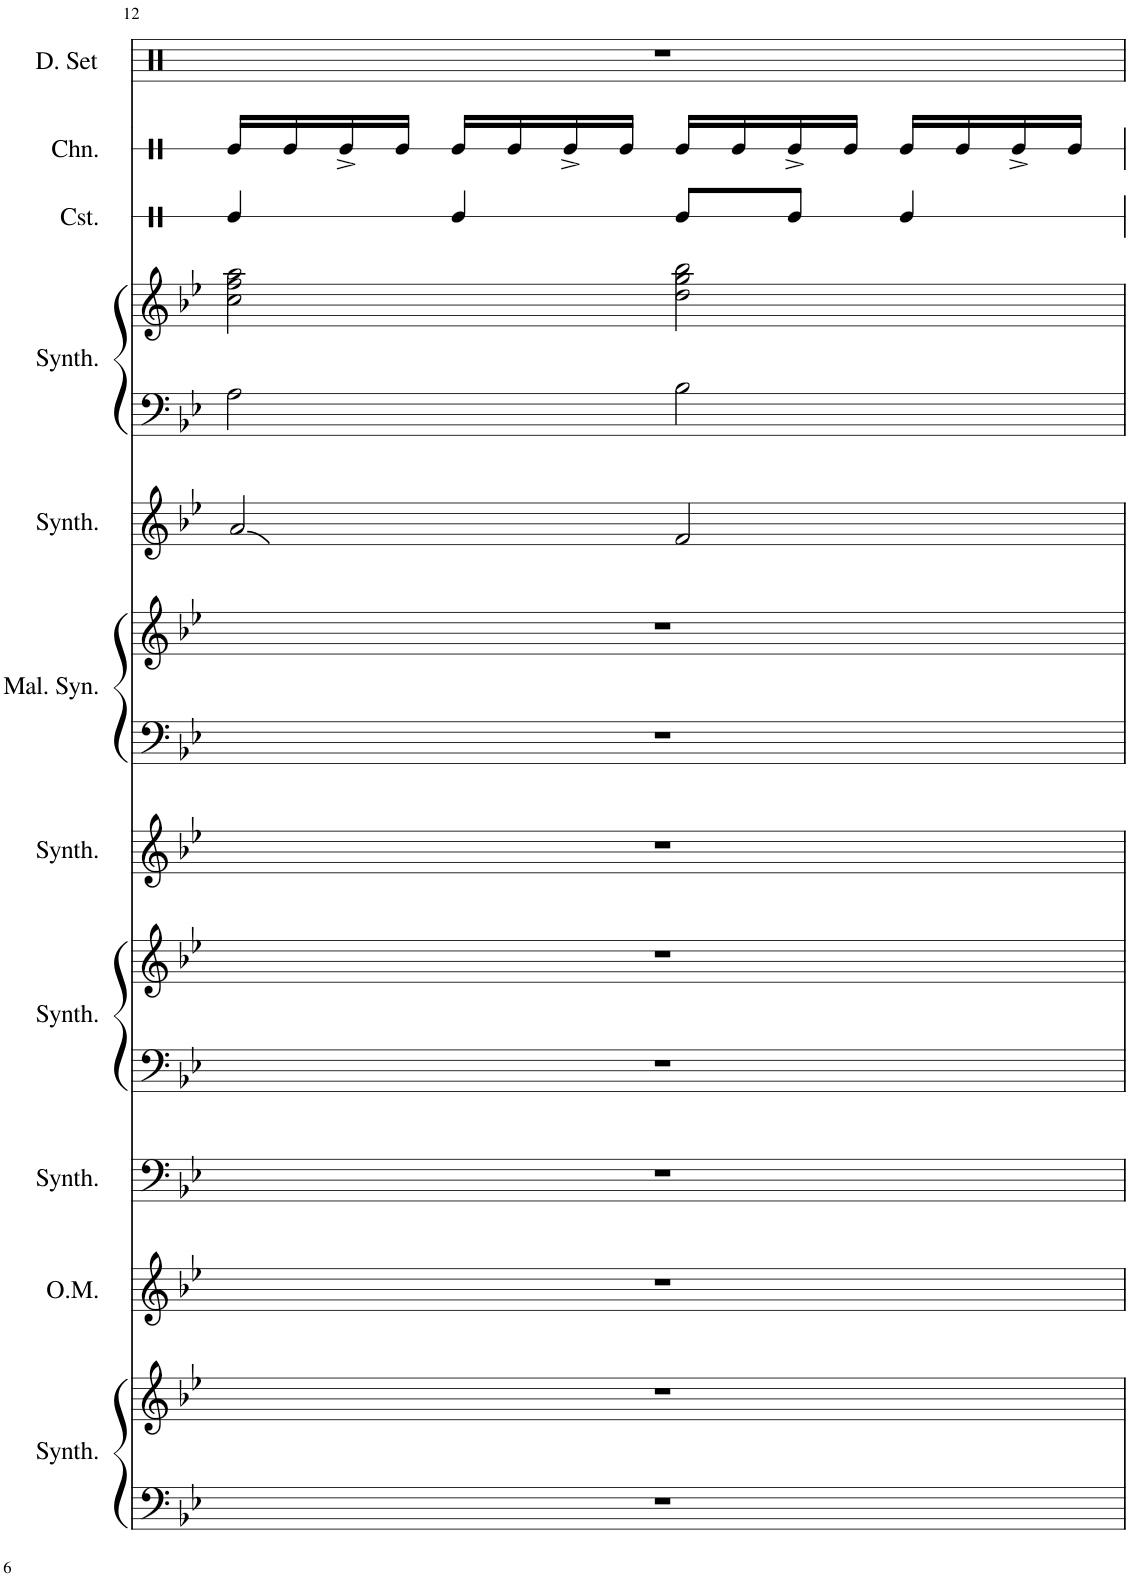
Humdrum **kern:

**kern	**kern	**kern	**kern	**kern	**kern	**kern	**kern	**kern	**kern	**kern	**kern	**kern	**kern	**kern
*part11	*part11	*part10	*part9	*part8	*part8	*part7	*part6	*part6	*part5	*part4	*part4	*part3	*part2	*part1
*staff15	*staff14	*staff13	*staff12	*staff11	*staff10	*staff9	*staff8	*staff7	*staff6	*staff5	*staff4	*staff3	*staff2	*staff1
*I"Brass Synthesizer	*	*I"Ondes Martenot	*I"Bass Synthesizer	*I"Saw Synthesizer	*	*I"Square Synthesizer	*I"Mallet Synthesizer	*	*I"Halo Synthesizer	*I"Warm Synthesizer	*	*I"Castanets	*I"Chains	*I"Drumset
*I'Synth.	*	*I'O.M.	*I'Synth.	*I'Synth.	*	*I'Synth.	*I'Mal. Syn.	*	*I'Synth.	*I'Synth.	*	*I'Cst.	*I'Chn.	*I'D. Set
!!LO:PB:g=z
*clefF4	*clefG2	*clefG2	*clefF4	*clefF4	*clefG2	*clefG2	*clefF4	*clefG2	*clefG2	*clefF4	*clefG2	*clefX	*clefX	*clefX
*k[b-e-]	*k[b-e-]	*k[b-e-]	*k[b-e-]	*k[b-e-]	*k[b-e-]	*k[b-e-]	*k[b-e-]	*k[b-e-]	*k[b-e-]	*k[b-e-]	*k[b-e-]	*k[]	*k[]	*k[]
*M4/4	*M4/4	*M4/4	*M4/4	*M4/4	*M4/4	*M4/4	*M4/4	*M4/4	*M4/4	*M4/4	*M4/4	*M4/4	*M4/4	*M4/4
=12	=12	=12	=12	=12	=12	=12	=12	=12	=12	=12	=12	=12	=12	=12
*	*	*	*	*	*	*	*	*	*^	*	*	*	*	*
1r	1r	1r	1r	1r	1r	1r	1r	1r	2a/	1f	2A\	2cc\ 2ff\ 2aa\	4Re/	16Re/LL	1r
.	.	.	.	.	.	.	.	.	.	.	.	.	.	16Re/	.
.	.	.	.	.	.	.	.	.	.	.	.	.	.	16Re^/	.
.	.	.	.	.	.	.	.	.	.	.	.	.	.	16Re/JJ	.
.	.	.	.	.	.	.	.	.	.	.	.	.	4Re/	16Re/LL	.
.	.	.	.	.	.	.	.	.	.	.	.	.	.	16Re/	.
.	.	.	.	.	.	.	.	.	.	.	.	.	.	16Re^/	.
.	.	.	.	.	.	.	.	.	.	.	.	.	.	16Re/JJ	.
.	.	.	.	.	.	.	.	.	2f/	.	2B-\	2dd\ 2gg\ 2bb-\	8Re/L	16Re/LL	.
.	.	.	.	.	.	.	.	.	.	.	.	.	.	16Re/	.
.	.	.	.	.	.	.	.	.	.	.	.	.	8Re/J	16Re^/	.
.	.	.	.	.	.	.	.	.	.	.	.	.	.	16Re/JJ	.
.	.	.	.	.	.	.	.	.	.	.	.	.	4Re/	16Re/LL	.
.	.	.	.	.	.	.	.	.	.	.	.	.	.	16Re/	.
.	.	.	.	.	.	.	.	.	.	.	.	.	.	16Re^/	.
.	.	.	.	.	.	.	.	.	.	.	.	.	.	16Re/JJ	.
*	*	*	*	*	*	*	*	*	*v	*v	*	*	*	*	*
=	=	=	=	=	=	=	=	=	=	=	=	=	=	=
*-	*-	*-	*-	*-	*-	*-	*-	*-	*-	*-	*-	*-	*-	*-
